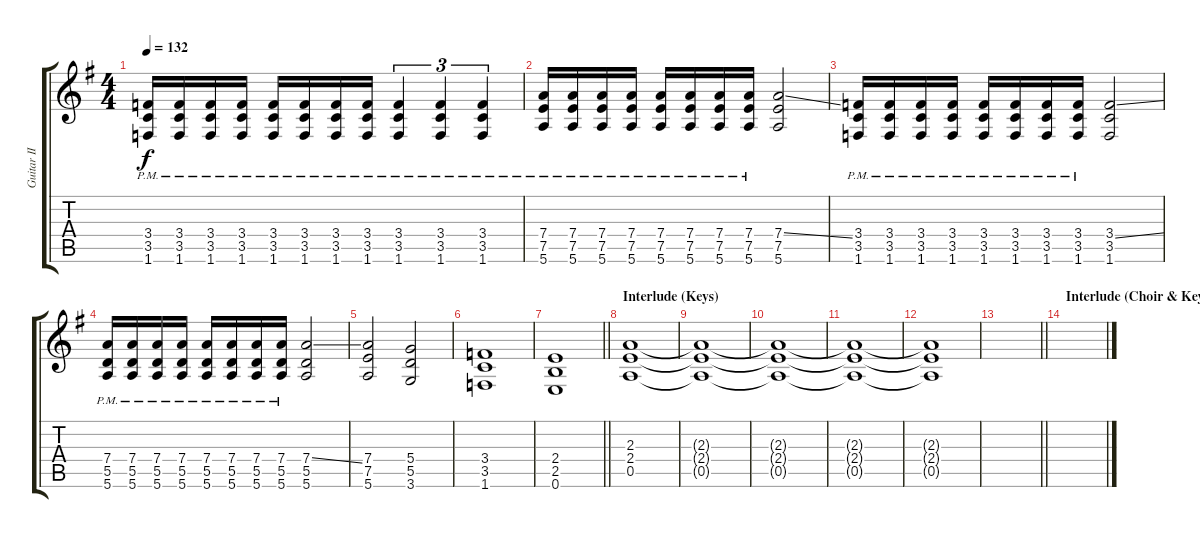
\track ("Guitar II - Ad Sluijter" "Guitar II ") {instrument distortionguitar}
\staff {score tabs}
\tuning (E4 B3 G3 D3 A2 E2) {hide}
\ts (4 4)
\tempo 132
\clef g2
\ks g
(3.4{pm} 3.5{pm} 1.6{pm}).16{dy f} (3.4{pm} 3.5{pm} 1.6{pm}).16 (3.4{pm} 3.5{pm} 1.6{pm}).16 (3.4{pm} 3.5{pm} 1.6{pm}).16 (3.4{pm} 3.5{pm} 1.6{pm}).16 (3.4{pm} 3.5{pm} 1.6{pm}).16 (3.4{pm} 3.5{pm} 1.6{pm}).16 (3.4{pm} 3.5{pm} 1.6{pm}).16 (3.4{pm} 3.5{pm} 1.6{pm}).4{tu (3 2)} (3.4{pm} 3.5{pm} 1.6{pm}).4{tu (3 2)} (3.4{pm} 3.5{pm} 1.6{pm}).4{tu (3 2)} |
(7.4{pm} 7.5{pm} 5.6{pm}).16 (7.4{pm} 7.5{pm} 5.6{pm}).16 (7.4{pm} 7.5{pm} 5.6{pm}).16 (7.4{pm} 7.5{pm} 5.6{pm}).16 (7.4{pm} 7.5{pm} 5.6{pm}).16 (7.4{pm} 7.5{pm} 5.6{pm}).16 (7.4{pm} 7.5{pm} 5.6{pm}).16 (7.4{pm} 7.5{pm} 5.6{pm}).16 (7.4{ss} 7.5 5.6).2 |
(3.4{pm} 3.5{pm} 1.6{pm}).16 (3.4{pm} 3.5{pm} 1.6{pm}).16 (3.4{pm} 3.5{pm} 1.6{pm}).16 (3.4{pm} 3.5{pm} 1.6{pm}).16 (3.4{pm} 3.5{pm} 1.6{pm}).16 (3.4{pm} 3.5{pm} 1.6{pm}).16 (3.4{pm} 3.5{pm} 1.6{pm}).16 (3.4{pm} 3.5{pm} 1.6{pm}).16 (3.4{ss} 3.5 1.6).2 |
(7.4{pm} 5.5{pm} 5.6{pm}).16 (7.4{pm} 5.5{pm} 5.6{pm}).16 (7.4{pm} 5.5{pm} 5.6{pm}).16 (7.4{pm} 5.5{pm} 5.6{pm}).16 (7.4{pm} 5.5{pm} 5.6{pm}).16 (7.4{pm} 5.5{pm} 5.6{pm}).16 (7.4{pm} 5.5{pm} 5.6{pm}).16 (7.4{pm} 5.5{pm} 5.6{pm}).16 (7.4{ss} 5.5 5.6).2 |
(7.4 7.5 5.6).2 (5.4 5.5 3.6).2 |
(3.4 3.5 1.6).1 |
\barLineRight lightlight
(2.4 2.5 0.6).1 |
\section ("" "Interlude (Keys)")
(2.3 2.4 0.5).1 |
(2.3{t} 2.4{t} 0.5{t}).1{volume 8} |
(2.3{t} 2.4{t} 0.5{t}).1 |
(2.3{t} 2.4{t} 0.5{t}).1{volume 3} |
(2.3{t} 2.4{t} 0.5{t}).1 |
\barLineRight lightlight
|
\section ("" "Interlude (Choir & Keys)")
